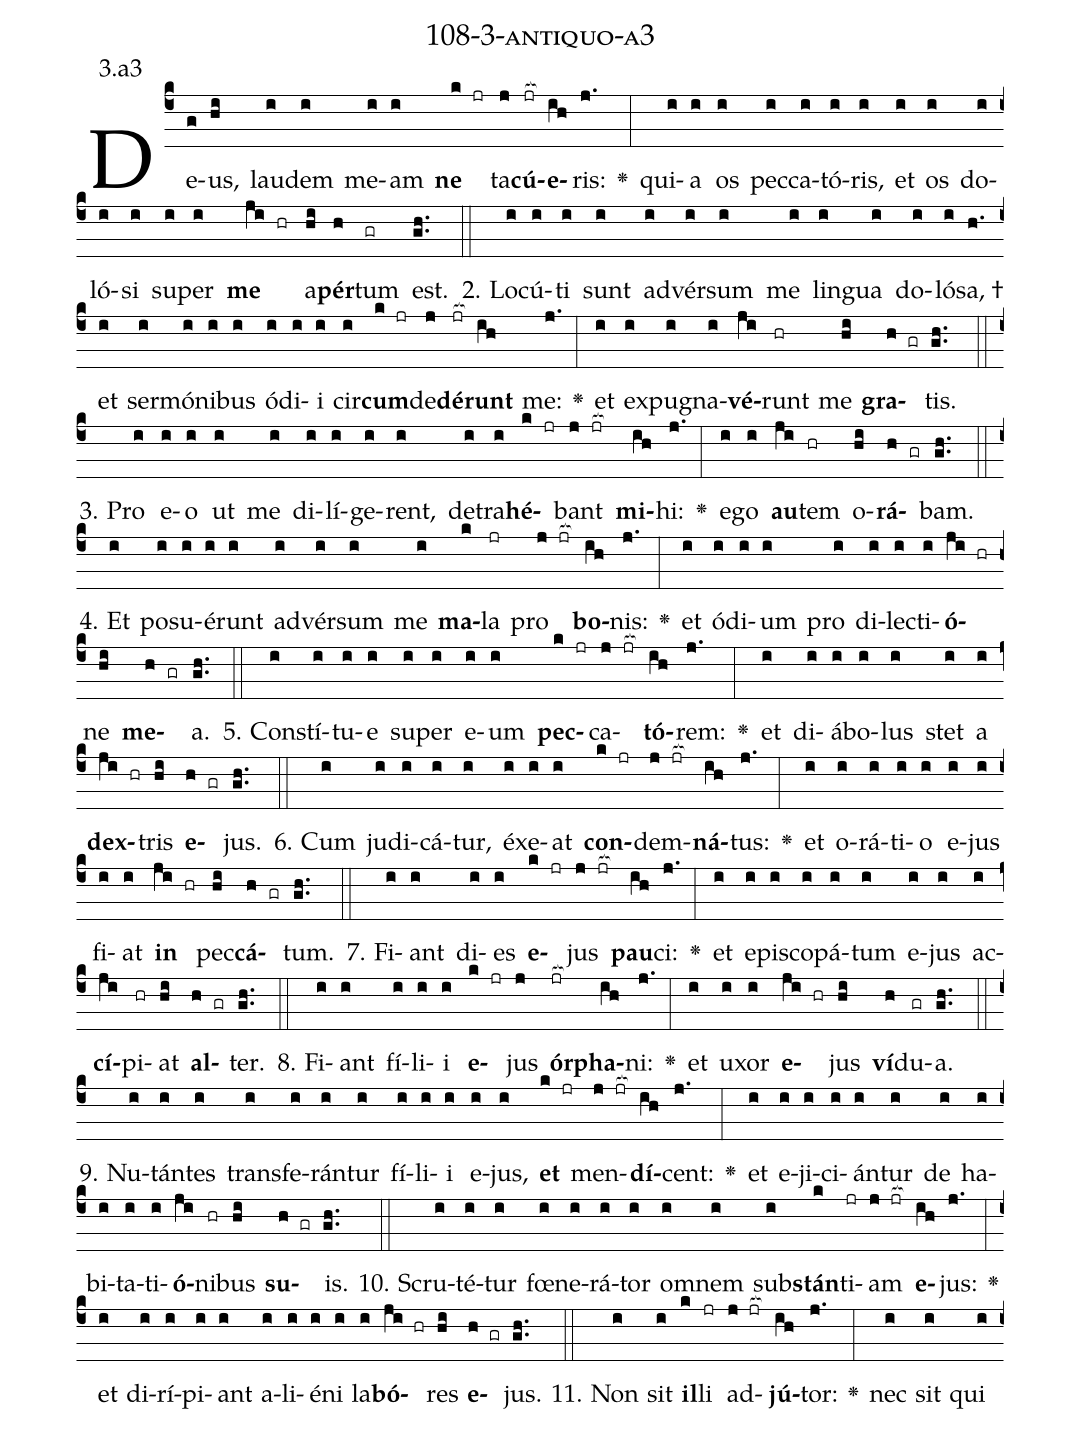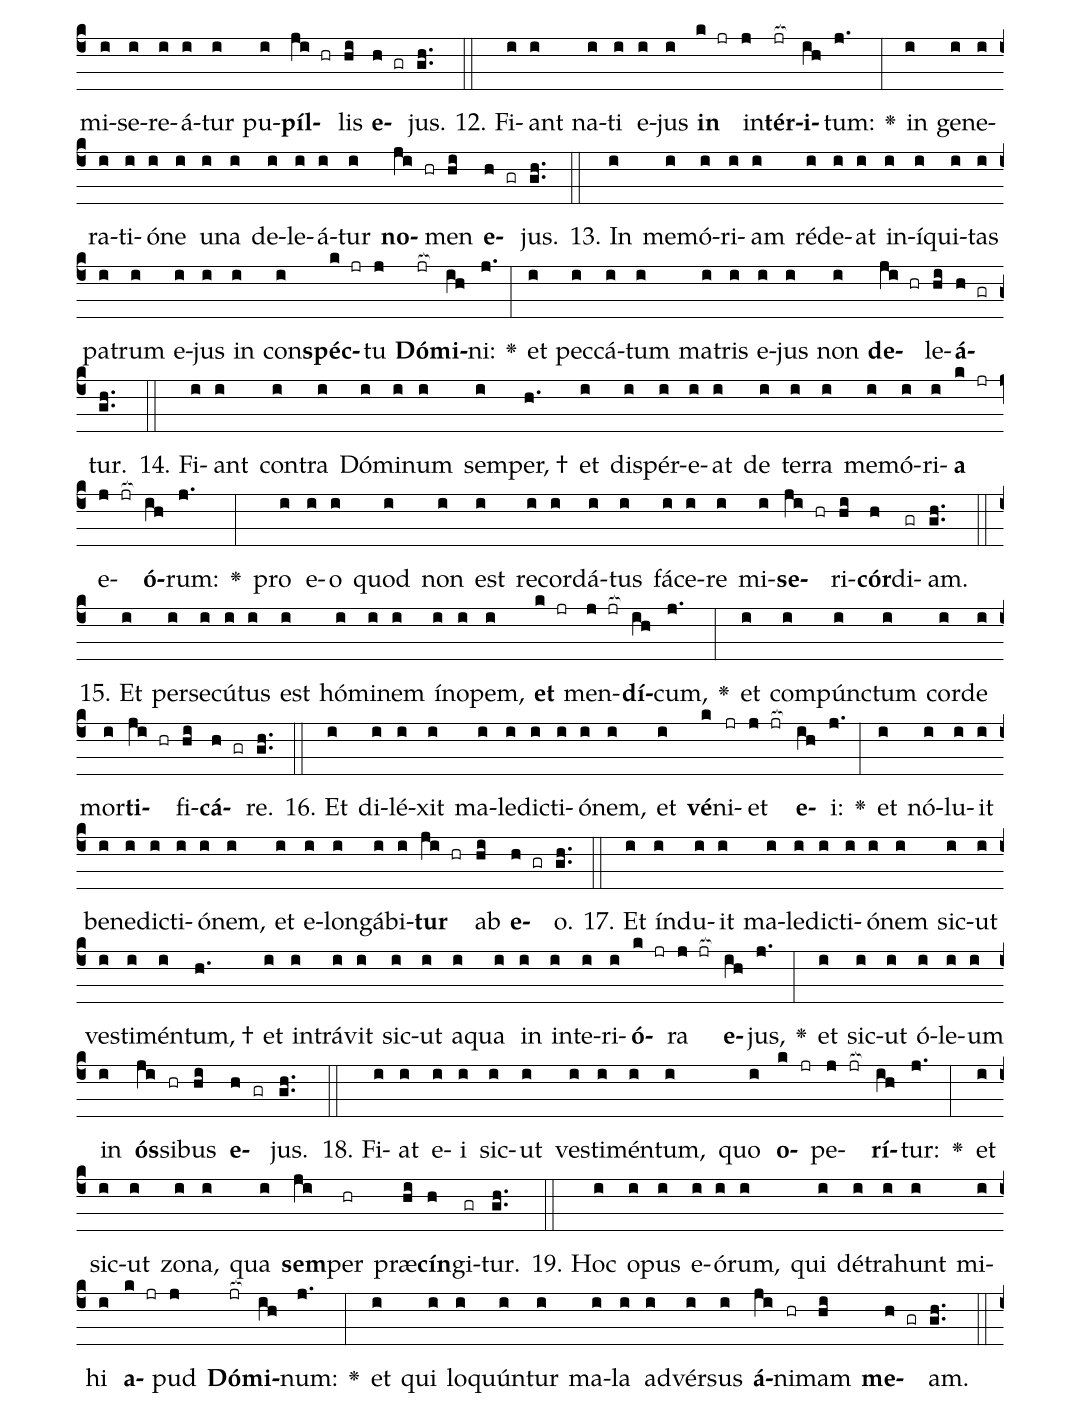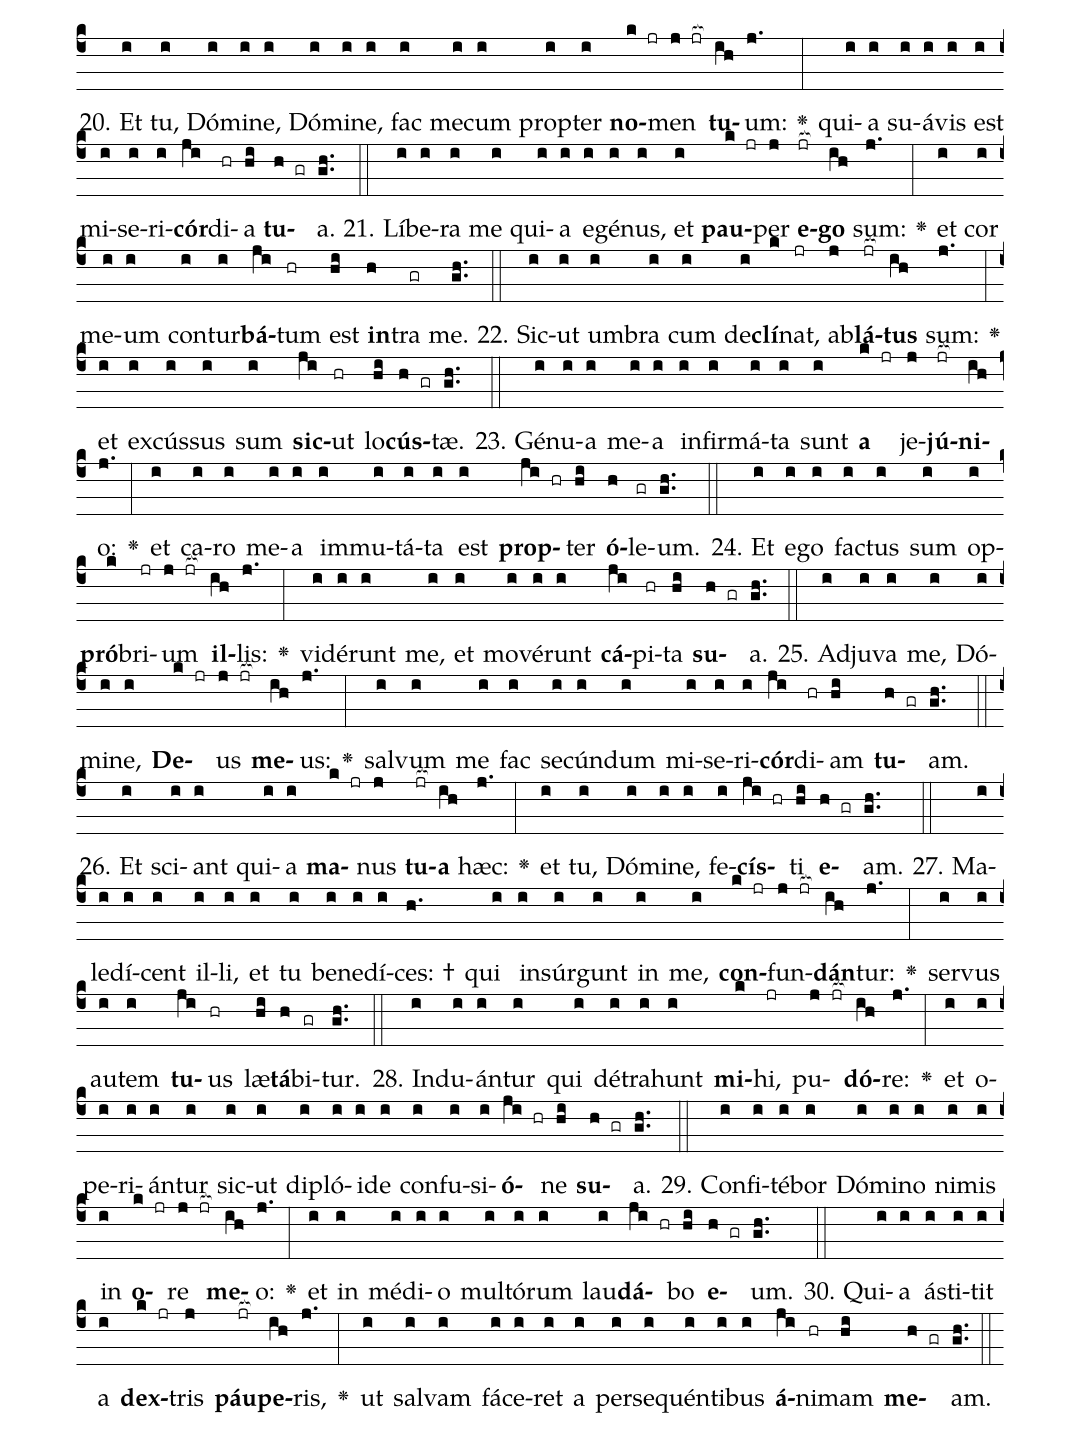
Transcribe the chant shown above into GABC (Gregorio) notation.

name: 108-3-antiquo-a3;
annotation: 3.a3;
%%
(c4)De(g)us,(hi) lau(i)dem(i) me(i)am(i) <b>ne</b>(k jr) ta(j)<b>cú</b>(jr[ocb:1{])<b>e</b>(ih[ocb:0}])ris:(j.) <v>\greheightstar</v>(:) qui(i)a(i) os(i) pec(i)ca(i)tó(i)ris,(i) et(i) os(i) do(i)ló(i)si(i) su(i)per(i) <b>me</b>(ji hr) a(hi)<b>pér</b>(h)tum(gr) est.(gh..) (::)
2. Lo(i)cú(i)ti(i) sunt(i) ad(i)vér(i)sum(i) me(i) lin(i)gua(i) do(i)ló(i)sa, †(h.) et(i) ser(i)mó(i)ni(i)bus(i) ó(i)di(i)i(i) cir(i)<b>cum</b>(k jr)de(j)<b>dé</b>(jr[ocb:1{])<b>runt</b>(ih[ocb:0}]) me:(j.) <v>\greheightstar</v>(:) et(i) ex(i)pu(i)gna(i)<b>vé</b>(ji)runt(hr) me(hi) <b>gra</b>(h gr)tis.(gh..) (::)
3. Pro(i) e(i)o(i) ut(i) me(i) di(i)lí(i)ge(i)rent,(i) de(i)tra(i)<b>hé</b>(k jr)bant(j jr[ocb:1{]) <b>mi</b>(ih[ocb:0}])hi:(j.) <v>\greheightstar</v>(:) e(i)go(i) <b>au</b>(ji)tem(hr) o(hi)<b>rá</b>(h gr)bam.(gh..) (::)
4. Et(i) po(i)su(i)é(i)runt(i) ad(i)vér(i)sum(i) me(i) <b>ma</b>(k)la(jr) pro(j jr[ocb:1{]) <b>bo</b>(ih[ocb:0}])nis:(j.) <v>\greheightstar</v>(:) et(i) ó(i)di(i)um(i) pro(i) di(i)lec(i)ti(i)<b>ó</b>(ji hr)ne(hi) <b>me</b>(h gr)a.(gh..) (::)
5. Con(i)stí(i)tu(i)e(i) su(i)per(i) e(i)um(i) <b>pec</b>(k jr)ca(j jr[ocb:1{])<b>tó</b>(ih[ocb:0}])rem:(j.) <v>\greheightstar</v>(:) et(i) di(i)á(i)bo(i)lus(i) stet(i) a(i) <b>dex</b>(ji hr)tris(hi) <b>e</b>(h gr)jus.(gh..) (::)
6. Cum(i) ju(i)di(i)cá(i)tur,(i) éx(i)e(i)at(i) <b>con</b>(k jr)dem(j jr[ocb:1{])<b>ná</b>(ih[ocb:0}])tus:(j.) <v>\greheightstar</v>(:) et(i) o(i)rá(i)ti(i)o(i) e(i)jus(i) fi(i)at(i) <b>in</b>(ji hr) pec(hi)<b>cá</b>(h gr)tum.(gh..) (::)
7. Fi(i)ant(i) di(i)es(i) <b>e</b>(k jr)jus(j jr[ocb:1{]) <b>pau</b>(ih[ocb:0}])ci:(j.) <v>\greheightstar</v>(:) et(i) e(i)pis(i)co(i)pá(i)tum(i) e(i)jus(i) ac(i)<b>cí</b>(ji)pi(hr)at(hi) <b>al</b>(h gr)ter.(gh..) (::)
8. Fi(i)ant(i) fí(i)li(i)i(i) <b>e</b>(k jr)jus(j) <b>ór</b>(jr[ocb:1{])<b>pha</b>(ih[ocb:0}])ni:(j.) <v>\greheightstar</v>(:) et(i) u(i)xor(i) <b>e</b>(ji hr)jus(hi) <b>ví</b>(h)du(gr)a.(gh..) (::)
9. Nu(i)tán(i)tes(i) trans(i)fe(i)rán(i)tur(i) fí(i)li(i)i(i) e(i)jus,(i) <b>et</b>(k jr) men(j jr[ocb:1{])<b>dí</b>(ih[ocb:0}])cent:(j.) <v>\greheightstar</v>(:) et(i) e(i)ji(i)ci(i)án(i)tur(i) de(i) ha(i)bi(i)ta(i)ti(i)<b>ó</b>(ji)ni(hr)bus(hi) <b>su</b>(h gr)is.(gh..) (::)
10. Scru(i)té(i)tur(i) fœ(i)ne(i)rá(i)tor(i) om(i)nem(i) sub(i)<b>stán</b>(k)ti(jr)am(j jr[ocb:1{]) <b>e</b>(ih[ocb:0}])jus:(j.) <v>\greheightstar</v>(:) et(i) di(i)rí(i)pi(i)ant(i) a(i)li(i)é(i)ni(i) la(i)<b>bó</b>(ji hr)res(hi) <b>e</b>(h gr)jus.(gh..) (::)
11. Non(i) sit(i) <b>il</b>(k)li(jr) ad(j jr[ocb:1{])<b>jú</b>(ih[ocb:0}])tor:(j.) <v>\greheightstar</v>(:) nec(i) sit(i) qui(i) mi(i)se(i)re(i)á(i)tur(i) pu(i)<b>píl</b>(ji hr)lis(hi) <b>e</b>(h gr)jus.(gh..) (::)
12. Fi(i)ant(i) na(i)ti(i) e(i)jus(i) <b>in</b>(k jr) in(j)<b>tér</b>(jr[ocb:1{])<b>i</b>(ih[ocb:0}])tum:(j.) <v>\greheightstar</v>(:) in(i) ge(i)ne(i)ra(i)ti(i)ó(i)ne(i) u(i)na(i) de(i)le(i)á(i)tur(i) <b>no</b>(ji hr)men(hi) <b>e</b>(h gr)jus.(gh..) (::)
13. In(i) me(i)mó(i)ri(i)am(i) réd(i)e(i)at(i) in(i)í(i)qui(i)tas(i) pa(i)trum(i) e(i)jus(i) in(i) con(i)<b>spéc</b>(k jr)tu(j) <b>Dó</b>(jr[ocb:1{])<b>mi</b>(ih[ocb:0}])ni:(j.) <v>\greheightstar</v>(:) et(i) pec(i)cá(i)tum(i) ma(i)tris(i) e(i)jus(i) non(i) <b>de</b>(ji hr)le(hi)<b>á</b>(h gr)tur.(gh..) (::)
14. Fi(i)ant(i) con(i)tra(i) Dó(i)mi(i)num(i) sem(i)per, †(h.) et(i) dis(i)pér(i)e(i)at(i) de(i) ter(i)ra(i) me(i)mó(i)ri(i)<b>a</b>(k jr) e(j jr[ocb:1{])<b>ó</b>(ih[ocb:0}])rum:(j.) <v>\greheightstar</v>(:) pro(i) e(i)o(i) quod(i) non(i) est(i) re(i)cor(i)dá(i)tus(i) fá(i)ce(i)re(i) mi(i)<b>se</b>(ji hr)ri(hi)<b>cór</b>(h)di(gr)am.(gh..) (::)
15. Et(i) per(i)se(i)cú(i)tus(i) est(i) hó(i)mi(i)nem(i) ín(i)o(i)pem,(i) <b>et</b>(k jr) men(j jr[ocb:1{])<b>dí</b>(ih[ocb:0}])cum,(j.) <v>\greheightstar</v>(:) et(i) com(i)púnc(i)tum(i) cor(i)de(i) mor(i)<b>ti</b>(ji hr)fi(hi)<b>cá</b>(h gr)re.(gh..) (::)
16. Et(i) di(i)lé(i)xit(i) ma(i)le(i)dic(i)ti(i)ó(i)nem,(i) et(i) <b>vé</b>(k)ni(jr)et(j jr[ocb:1{]) <b>e</b>(ih[ocb:0}])i:(j.) <v>\greheightstar</v>(:) et(i) nó(i)lu(i)it(i) be(i)ne(i)dic(i)ti(i)ó(i)nem,(i) et(i) e(i)lon(i)gá(i)bi(i)<b>tur</b>(ji hr) ab(hi) <b>e</b>(h gr)o.(gh..) (::)
17. Et(i) índ(i)u(i)it(i) ma(i)le(i)dic(i)ti(i)ó(i)nem(i) sic(i)ut(i) ves(i)ti(i)mén(i)tum, †(h.) et(i) in(i)trá(i)vit(i) sic(i)ut(i) a(i)qua(i) in(i) in(i)te(i)ri(i)<b>ó</b>(k jr)ra(j jr[ocb:1{]) <b>e</b>(ih[ocb:0}])jus,(j.) <v>\greheightstar</v>(:) et(i) sic(i)ut(i) ó(i)le(i)um(i) in(i) <b>ós</b>(ji)si(hr)bus(hi) <b>e</b>(h gr)jus.(gh..) (::)
18. Fi(i)at(i) e(i)i(i) sic(i)ut(i) ves(i)ti(i)mén(i)tum,(i) quo(i) <b>o</b>(k jr)pe(j jr[ocb:1{])<b>rí</b>(ih[ocb:0}])tur:(j.) <v>\greheightstar</v>(:) et(i) sic(i)ut(i) zo(i)na,(i) qua(i) <b>sem</b>(ji)per(hr) præ(hi)<b>cín</b>(h)gi(gr)tur.(gh..) (::)
19. Hoc(i) o(i)pus(i) e(i)ó(i)rum,(i) qui(i) dé(i)tra(i)hunt(i) mi(i)hi(i) <b>a</b>(k jr)pud(j) <b>Dó</b>(jr[ocb:1{])<b>mi</b>(ih[ocb:0}])num:(j.) <v>\greheightstar</v>(:) et(i) qui(i) lo(i)quún(i)tur(i) ma(i)la(i) ad(i)vér(i)sus(i) <b>á</b>(ji)ni(hr)mam(hi) <b>me</b>(h gr)am.(gh..) (::)
20. Et(i) tu,(i) Dó(i)mi(i)ne,(i) Dó(i)mi(i)ne,(i) fac(i) me(i)cum(i) prop(i)ter(i) <b>no</b>(k jr)men(j jr[ocb:1{]) <b>tu</b>(ih[ocb:0}])um:(j.) <v>\greheightstar</v>(:) qui(i)a(i) su(i)á(i)vis(i) est(i) mi(i)se(i)ri(i)<b>cór</b>(ji)di(hr)a(hi) <b>tu</b>(h gr)a.(gh..) (::)
21. Lí(i)be(i)ra(i) me(i) qui(i)a(i) e(i)gé(i)nus,(i) et(i) <b>pau</b>(k jr)per(j) <b>e</b>(jr[ocb:1{])<b>go</b>(ih[ocb:0}]) sum:(j.) <v>\greheightstar</v>(:) et(i) cor(i) me(i)um(i) con(i)tur(i)<b>bá</b>(ji)tum(hr) est(hi) <b>in</b>(h)tra(gr) me.(gh..) (::)
22. Sic(i)ut(i) um(i)bra(i) cum(i) de(i)<b>clí</b>(k)nat,(jr) ab(j)<b>lá</b>(jr[ocb:1{])<b>tus</b>(ih[ocb:0}]) sum:(j.) <v>\greheightstar</v>(:) et(i) ex(i)cús(i)sus(i) sum(i) <b>sic</b>(ji)ut(hr) lo(hi)<b>cús</b>(h gr)tæ.(gh..) (::)
23. Gé(i)nu(i)a(i) me(i)a(i) in(i)fir(i)má(i)ta(i) sunt(i) <b>a</b>(k jr) je(j)<b>jú</b>(jr[ocb:1{])<b>ni</b>(ih[ocb:0}])o:(j.) <v>\greheightstar</v>(:) et(i) ca(i)ro(i) me(i)a(i) im(i)mu(i)tá(i)ta(i) est(i) <b>prop</b>(ji hr)ter(hi) <b>ó</b>(h)le(gr)um.(gh..) (::)
24. Et(i) e(i)go(i) fac(i)tus(i) sum(i) op(i)<b>pró</b>(k)bri(jr)um(j jr[ocb:1{]) <b>il</b>(ih[ocb:0}])lis:(j.) <v>\greheightstar</v>(:) vi(i)dé(i)runt(i) me,(i) et(i) mo(i)vé(i)runt(i) <b>cá</b>(ji)pi(hr)ta(hi) <b>su</b>(h gr)a.(gh..) (::)
25. Ad(i)ju(i)va(i) me,(i) Dó(i)mi(i)ne,(i) <b>De</b>(k jr)us(j jr[ocb:1{]) <b>me</b>(ih[ocb:0}])us:(j.) <v>\greheightstar</v>(:) sal(i)vum(i) me(i) fac(i) se(i)cún(i)dum(i) mi(i)se(i)ri(i)<b>cór</b>(ji)di(hr)am(hi) <b>tu</b>(h gr)am.(gh..) (::)
26. Et(i) sci(i)ant(i) qui(i)a(i) <b>ma</b>(k jr)nus(j) <b>tu</b>(jr[ocb:1{])<b>a</b>(ih[ocb:0}]) hæc:(j.) <v>\greheightstar</v>(:) et(i) tu,(i) Dó(i)mi(i)ne,(i) fe(i)<b>cís</b>(ji hr)ti(hi) <b>e</b>(h gr)am.(gh..) (::)
27. Ma(i)le(i)dí(i)cent(i) il(i)li,(i) et(i) tu(i) be(i)ne(i)dí(i)ces: †(h.) qui(i) in(i)súr(i)gunt(i) in(i) me,(i) <b>con</b>(k jr)fun(j jr[ocb:1{])<b>dán</b>(ih[ocb:0}])tur:(j.) <v>\greheightstar</v>(:) ser(i)vus(i) au(i)tem(i) <b>tu</b>(ji)us(hr) læ(hi)<b>tá</b>(h)bi(gr)tur.(gh..) (::)
28. Ind(i)u(i)án(i)tur(i) qui(i) dé(i)tra(i)hunt(i) <b>mi</b>(k)hi,(jr) pu(j jr[ocb:1{])<b>dó</b>(ih[ocb:0}])re:(j.) <v>\greheightstar</v>(:) et(i) o(i)pe(i)ri(i)án(i)tur(i) sic(i)ut(i) di(i)pló(i)i(i)de(i) con(i)fu(i)si(i)<b>ó</b>(ji hr)ne(hi) <b>su</b>(h gr)a.(gh..) (::)
29. Con(i)fi(i)té(i)bor(i) Dó(i)mi(i)no(i) ni(i)mis(i) in(i) <b>o</b>(k jr)re(j jr[ocb:1{]) <b>me</b>(ih[ocb:0}])o:(j.) <v>\greheightstar</v>(:) et(i) in(i) mé(i)di(i)o(i) mul(i)tó(i)rum(i) lau(i)<b>dá</b>(ji hr)bo(hi) <b>e</b>(h gr)um.(gh..) (::)
30. Qui(i)a(i) á(i)sti(i)tit(i) a(i) <b>dex</b>(k jr)tris(j) <b>páu</b>(jr[ocb:1{])<b>pe</b>(ih[ocb:0}])ris,(j.) <v>\greheightstar</v>(:) ut(i) sal(i)vam(i) fá(i)ce(i)ret(i) a(i) per(i)se(i)quén(i)ti(i)bus(i) <b>á</b>(ji)ni(hr)mam(hi) <b>me</b>(h gr)am.(gh..) (::)
